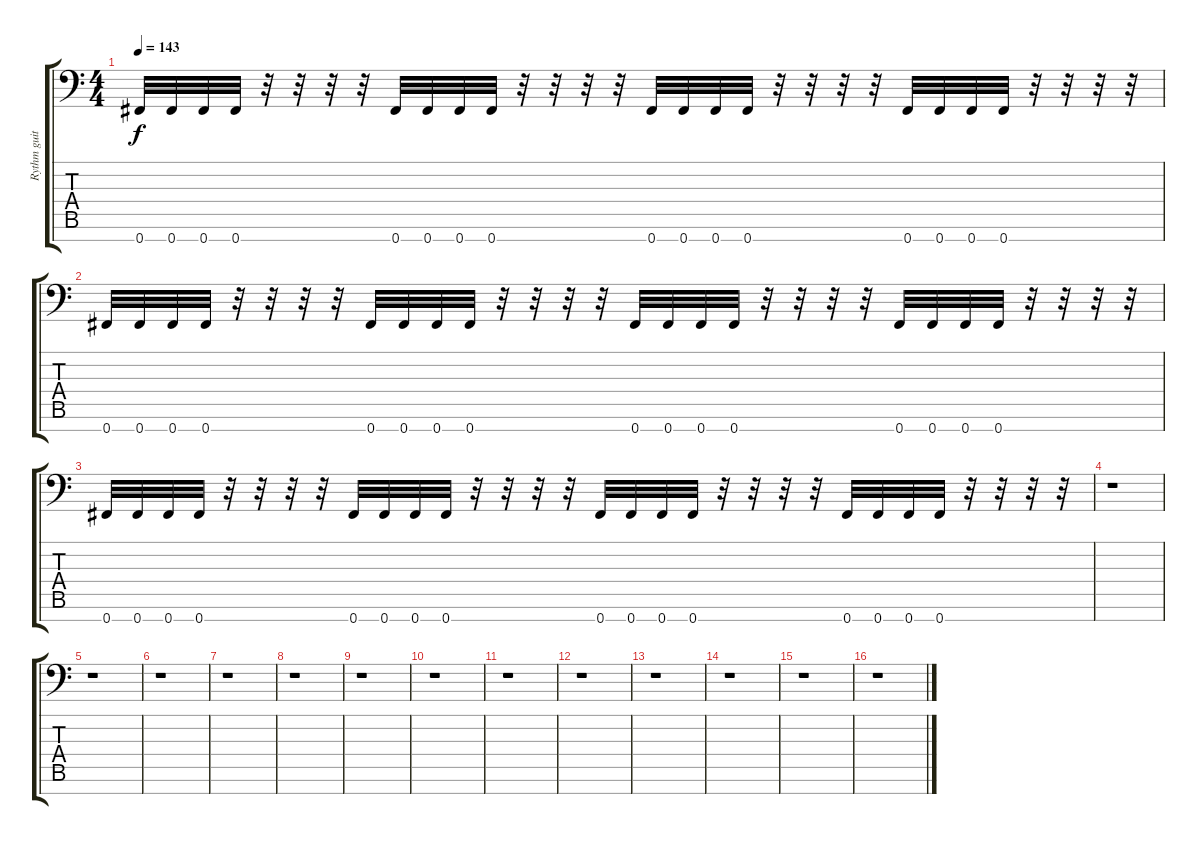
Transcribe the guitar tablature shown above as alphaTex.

\track ("Rythm guitar 2" "Rythm guit") {instrument distortionguitar}
\staff {score tabs}
\tuning (B3 Gb3 D3 A2 E2 B1 Gb1) {hide}
\ts (4 4)
\tempo 143
\clef f4
\ks c
0.7.32{dy f} 0.7.32 0.7.32 0.7.32 r.32 r.32 r.32 r.32 0.7.32 0.7.32 0.7.32 0.7.32 r.32 r.32 r.32 r.32 0.7.32 0.7.32 0.7.32 0.7.32 r.32 r.32 r.32 r.32 0.7.32 0.7.32 0.7.32 0.7.32 r.32 r.32 r.32 r.32 |
0.7.32 0.7.32 0.7.32 0.7.32 r.32 r.32 r.32 r.32 0.7.32 0.7.32 0.7.32 0.7.32 r.32 r.32 r.32 r.32 0.7.32 0.7.32 0.7.32 0.7.32 r.32 r.32 r.32 r.32 0.7.32 0.7.32 0.7.32 0.7.32 r.32 r.32 r.32 r.32 |
0.7.32 0.7.32 0.7.32 0.7.32 r.32 r.32 r.32 r.32 0.7.32 0.7.32 0.7.32 0.7.32 r.32 r.32 r.32 r.32 0.7.32 0.7.32 0.7.32 0.7.32 r.32 r.32 r.32 r.32 0.7.32 0.7.32 0.7.32 0.7.32 r.32 r.32 r.32 r.32 |
r.1 |
r.1 |
r.1 |
r.1 |
r.1 |
r.1 |
r.1 |
r.1 |
r.1 |
r.1 |
r.1 |
r.1 |
r.1
